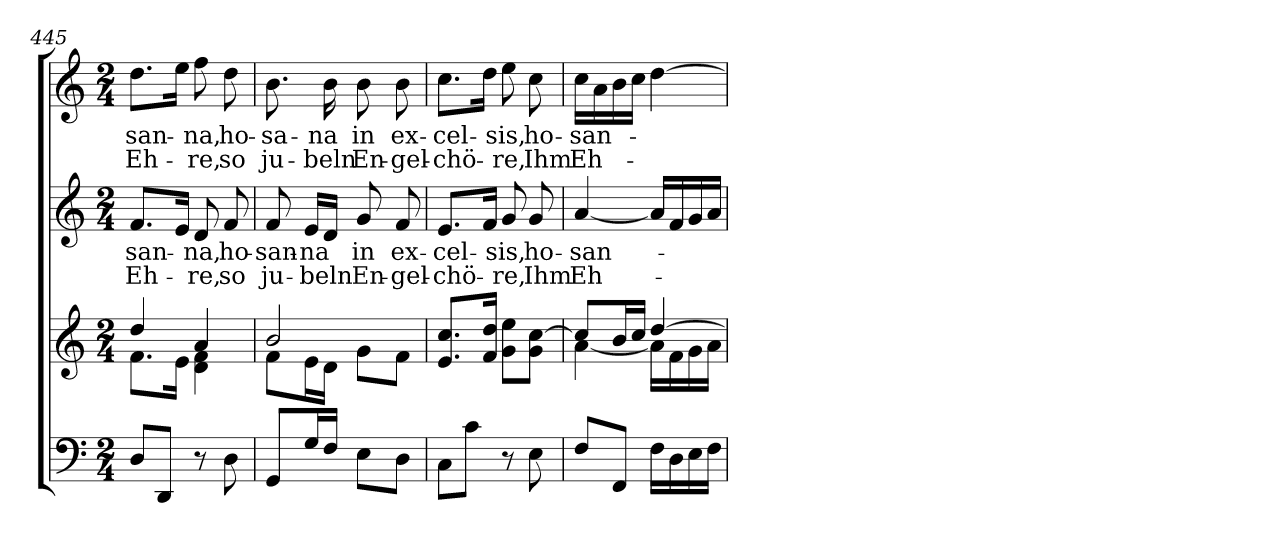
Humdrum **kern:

**kern	**kern	**kern	**text	**text	**kern	**text	**text
*part3	*part3	*part2	*part2	*part2	*part1	*part1	*part1
*staff4	*staff3	*staff2	*staff2	*staff2	*staff1	*staff1	*staff1
*clefF4	*clefG2	*clefG2	*	*	*clefG2	*	*
*k[]	*k[]	*k[]	*	*	*k[]	*	*
*C:	*C:	*C:	*	*	*C:	*	*
*M2/4	*M2/4	*M2/4	*	*	*M2/4	*	*
=445	=445	=445	=445	=445	=445	=445	=445
*	*^	*	*	*	*	*	*
!	!	!	!	!LO:LY:b	!LO:LY:b	!	!LO:LY:b	!LO:LY:b
8D/L	4dd/	8.f\L	8.f/L	-san-	Eh-	8.dd\L	-san-	Eh-
8DD/J	.	.	.	.	.	.	.	.
.	.	16e\Jk	16e/Jk	.	.	16ee\Jk	.	.
!	!	!	!	!LO:LY:b	!LO:LY:b	!	!LO:LY:b	!LO:LY:b
8r	4a/	4d\ 4f\	8d/	-na,	-re,	8ff\	-na,	-re,
!	!	!	!	!LO:LY:b	!LO:LY:b	!	!LO:LY:b	!LO:LY:b
8D\	.	.	8f/	ho-	so	8dd\	ho-	so
!!LO:PB:g=z
=446	=446	=446	=446	=446	=446	=446	=446	=446
!	!	!	!	!LO:LY:b	!LO:LY:b	!	!LO:LY:b	!LO:LY:b
8GG/L	2b/	8f\L	8f/	-san-	ju-	8.b\	-sa-	ju-
!	!	!	!	!LO:LY:b	!LO:LY:b	!	!	!
16G/L	.	16e\L	16e/LL	-na	-beln	.	.	.
!	!	!	!	!	!	!	!LO:LY:b	!LO:LY:b
16F/JJ	.	16d\JJ	16d/JJ	.	.	16b\	-na	-beln
!	!	!	!	!LO:LY:b	!LO:LY:b	!	!LO:LY:b	!LO:LY:b
8E\L	.	8g\L	8g/	in	En-	8b\	in	En-
!	!	!	!	!LO:LY:b	!LO:LY:b	!	!LO:LY:b	!LO:LY:b
8D\J	.	8f\J	8f/	ex-	-gel-	8b\	ex-	-gel-
=447	=447	=447	=447	=447	=447	=447	=447	=447
!	!	!	!	!LO:LY:b	!LO:LY:b	!	!LO:LY:b	!LO:LY:b
*	*v	*v	*	*	*	*	*	*
8C\L	8.e/ 8.cc/L	8.e/L	-cel-	-chö-	8.cc\L	-cel-	-chö-
8c\J	.	.	.	.	.	.	.
.	16f/ 16dd/Jk	16f/Jk	.	.	16dd\Jk	.	.
!	!	!	!LO:LY:b	!LO:LY:b	!	!LO:LY:b	!LO:LY:b
8r	8g\ 8ee\L	8g/	-sis,	-re,	8ee\	-sis,	-re,
!	!	!	!LO:LY:b	!LO:LY:b	!	!LO:LY:b	!LO:LY:b
8E\	8g\ [8cc\J	8g/	ho-	Ihm	8cc\	ho-	Ihm
=448	=448	=448	=448	=448	=448	=448	=448
*	*^	*	*	*	*	*	*
!	!	!	!	!LO:LY:b	!LO:LY:b	!	!LO:LY:b	!LO:LY:b
8F/L	8cc/L]	[<4a\	[4a/	-san-	Eh-	16cc\LL	-san-	Eh-
.	.	.	.	.	.	16a\	.	.
8FF/J	16b/L	.	.	.	.	16b\	.	.
.	16cc/JJ	.	.	.	.	16cc\JJ	.	.
16F\LL	[>4dd/	16a\LL]	16a/LL]	.	.	[4dd\	.	.
16D\	.	16f\	16f/	.	.	.	.	.
16E\	.	16g\	16g/	.	.	.	.	.
16F\JJ	.	16a\JJ	16a/JJ	.	.	.	.	.
*	*v	*v	*	*	*	*	*	*
=	=	=	=	=	=	=	=
*-	*-	*-	*-	*-	*-	*-	*-
